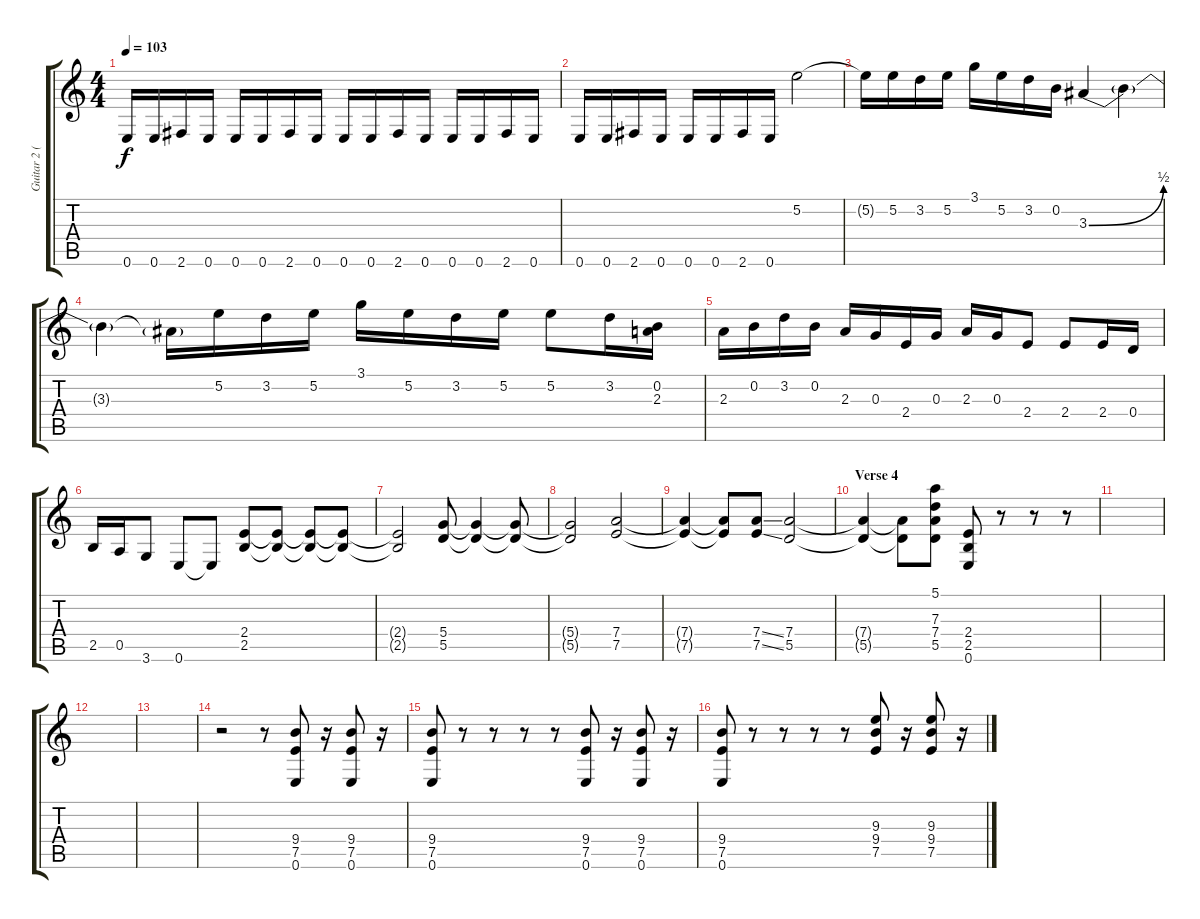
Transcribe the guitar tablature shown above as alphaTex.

\track ("Guitar 2 (B. Whitford)" "Guitar 2 (") {instrument distortionguitar}
\staff {score tabs}
\tuning (E4 B3 G3 D3 A2 E2) {hide}
\ts (4 4)
\tempo 103
\clef g2
\ks c
0.6.16{dy f} 0.6.16 2.6.16 0.6.16 0.6.16 0.6.16 2.6.16 0.6.16 0.6.16 0.6.16 2.6.16 0.6.16 0.6.16 0.6.16 2.6.16 0.6.16 |
0.6.16 0.6.16 2.6.16 0.6.16 0.6.16 0.6.16 2.6.16 0.6.16 5.2.2 |
5.2{t}.16 5.2.16 3.2.16 5.2.16 3.1.16 5.2.16 3.2.16 0.2.16 3.3{be (bend 0 0 60 2)}.4 3.3{t}.4 |
3.3{t}.4 3.3{t}.16 5.2.16 3.2.16 5.2.16 3.1.16 5.2.16 3.2.16 5.2.16 5.2.8 3.2.16 (0.2 2.3).16 |
2.3.16 0.2.16 3.2.16 0.2.16 2.3.16 0.3.16 2.4.16 0.3.16 2.3.16 0.3.16 2.4.8 2.4.8 2.4.16 0.4.16 |
2.5.16 0.5.16 3.6.8 0.6.8 0.6{t}.8 (2.4 2.5).8{volume 9} (2.4{t} 2.5{t}).8 (2.4{t} 2.5{t}).8 (2.4{t} 2.5{t}).8 |
(2.4{t} 2.5{t}).2 (5.4 5.5).8{volume 13} (5.4{t} 5.5{t}).4{volume 9} (5.4{t} 5.5{t}).8 |
(5.4{t} 5.5{t}).2 (7.4 7.5).2{volume 13} |
(7.4{t} 7.5{t}).4 (7.4{t} 7.5{t}).8 (7.4{ss} 7.5{ss}).8 (7.4 5.5).2 |
\section ("" "Verse 4")
(7.4{t} 5.5{t}).4 (7.4{t} 5.5{t}).8 (5.1 7.3 7.4 5.5).8{instrument guitarfretnoise} (2.4 2.5 0.6).8{instrument distortionguitar} r.8 r.8 r.8 |
|
|
|
r.2 r.8 (9.4 7.5 0.6).8 r.16 (9.4 7.5 0.6).8 r.16 |
(9.4 7.5 0.6).8 r.8 r.8 r.8 r.8 (9.4 7.5 0.6).8 r.16 (9.4 7.5 0.6).8 r.16 |
(9.4 7.5 0.6).8 r.8 r.8 r.8 r.8 (9.3 9.4 7.5).8 r.16 (9.3 9.4 7.5).8 r.16
